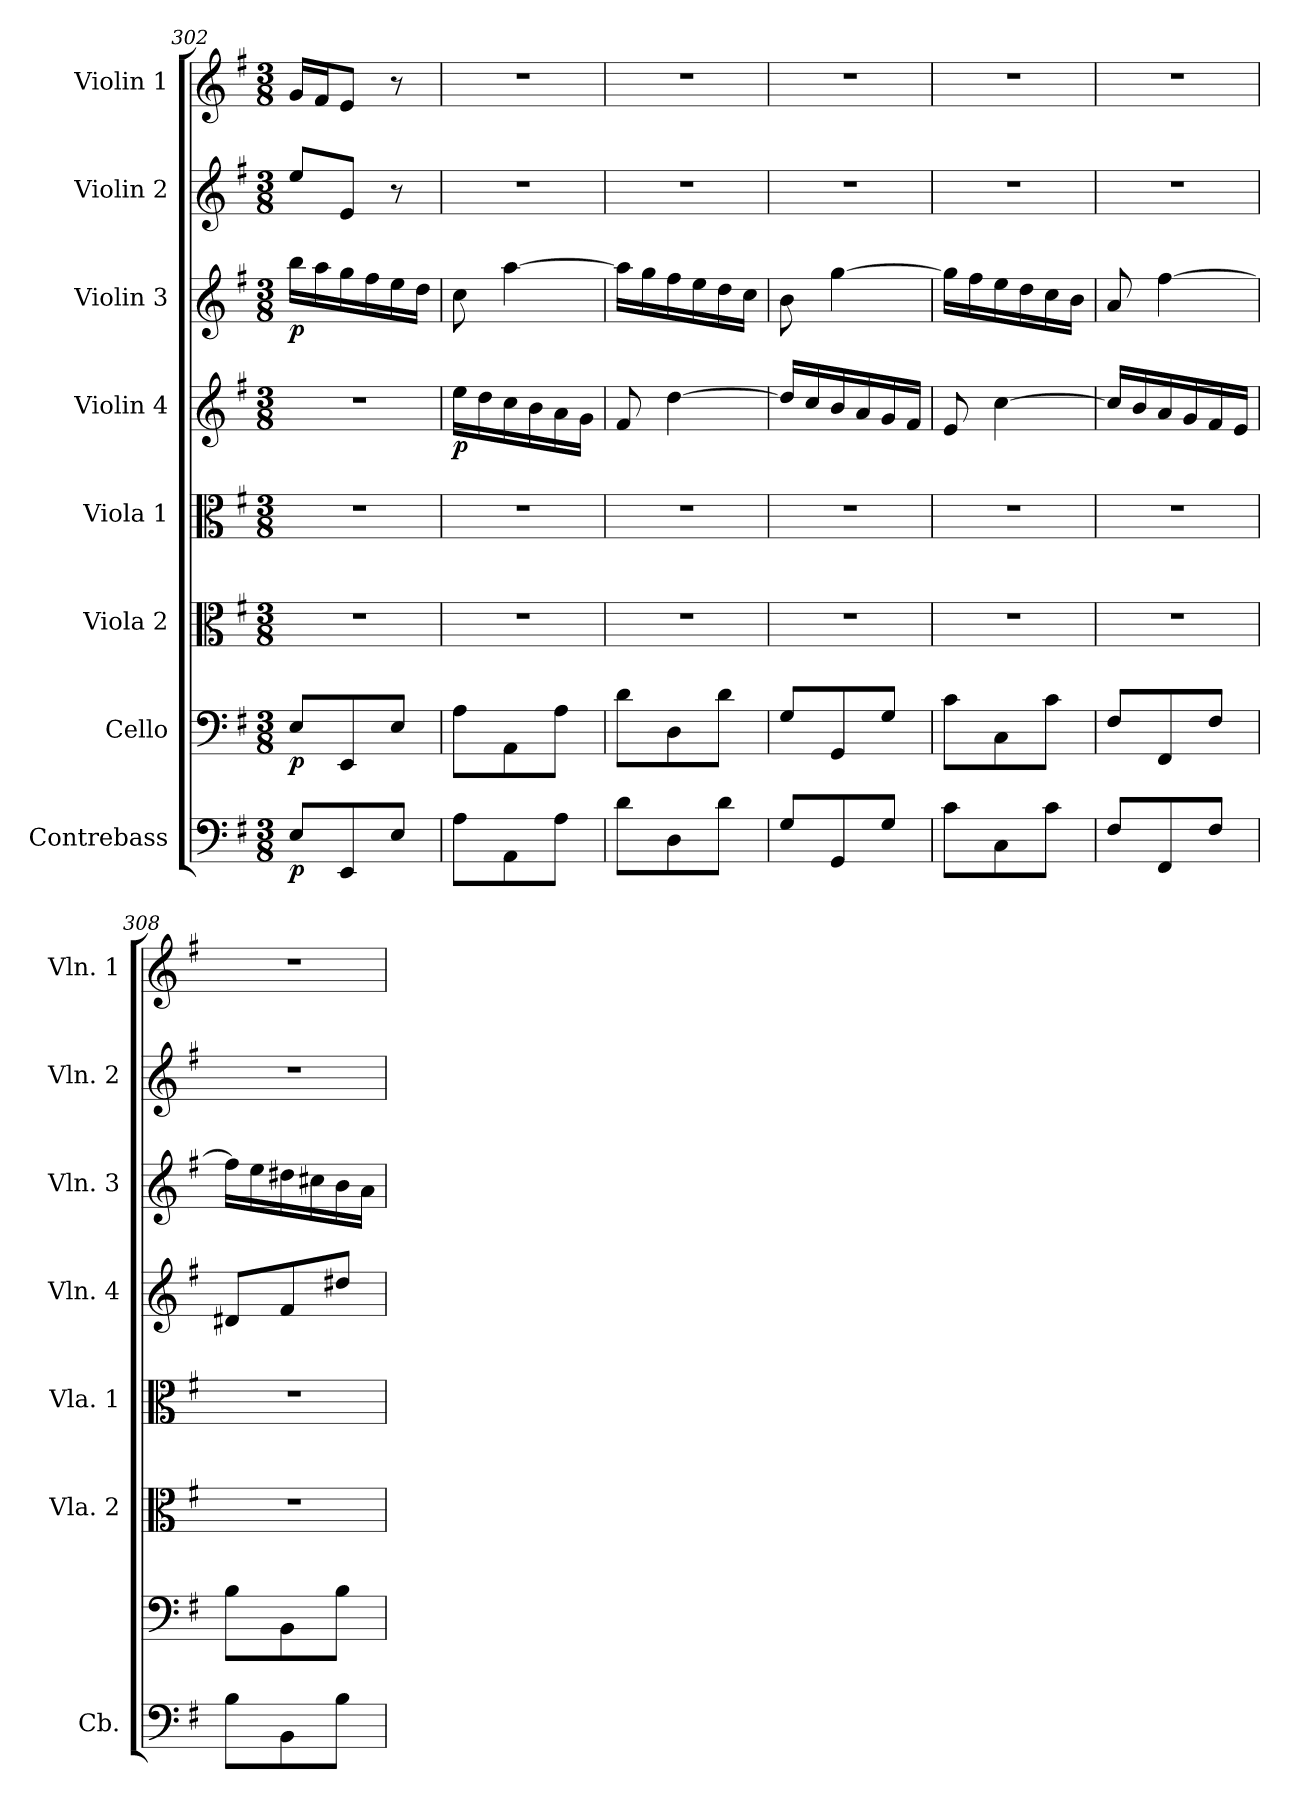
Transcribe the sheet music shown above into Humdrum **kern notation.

**kern	**dynam	**kern	**dynam	**kern	**kern	**kern	**dynam	**kern	**dynam	**kern	**kern
*part8	*part8	*part7	*part7	*part6	*part5	*part4	*part4	*part3	*part3	*part2	*part1
*staff8	*staff8	*staff7	*staff7	*staff6	*staff5	*staff4	*staff4	*staff3	*staff3	*staff2	*staff1
*I"Contrebass	*	*I"Cello	*	*I"Viola 2	*I"Viola 1	*I"Violin 4	*	*I"Violin 3	*	*I"Violin 2	*I"Violin 1
*I'Cb.	*	*	*	*I'Vla. 2	*I'Vla. 1	*I'Vln. 4	*	*I'Vln. 3	*	*I'Vln. 2	*I'Vln. 1
*clefF4	*	*clefF4	*	*clefC3	*clefC3	*clefG2	*	*clefG2	*	*clefG2	*clefG2
*ITrd7c12	*	*	*	*	*	*	*	*	*	*	*
*k[f#]	*	*k[f#]	*	*k[f#]	*k[f#]	*k[f#]	*	*k[f#]	*	*k[f#]	*k[f#]
*M3/8	*	*M3/8	*	*M3/8	*M3/8	*M3/8	*	*M3/8	*	*M3/8	*M3/8
=302	=302	=302	=302	=302	=302	=302	=302	=302	=302	=302	=302
!	!LO:DY:b	!	!LO:DY:b	!	!	!	!	!	!LO:DY:b	!	!
8EE/L	p	8E/L	p	4.r	4.r	4.r	.	16bb\LL	p	8ee/L	16g/LL
.	.	.	.	.	.	.	.	16aa\	.	.	16f#/J
8EEE/	.	8EE/	.	.	.	.	.	16gg\	.	8e/J	8e/J
.	.	.	.	.	.	.	.	16ff#\	.	.	.
8EE/J	.	8E/J	.	.	.	.	.	16ee\	.	8r	8r
.	.	.	.	.	.	.	.	16dd\JJ	.	.	.
=303	=303	=303	=303	=303	=303	=303	=303	=303	=303	=303	=303
!	!	!	!	!	!	!	!LO:DY:b	!	!	!	!
8AA\L	.	8A\L	.	4.r	4.r	16ee\LL	p	8cc\	.	4.r	4.r
.	.	.	.	.	.	16dd\	.	.	.	.	.
8AAA\	.	8AA\	.	.	.	16cc\	.	[4aa\	.	.	.
.	.	.	.	.	.	16b\	.	.	.	.	.
8AA\J	.	8A\J	.	.	.	16a\	.	.	.	.	.
.	.	.	.	.	.	16g\JJ	.	.	.	.	.
!!LO:PB:g=z
=304	=304	=304	=304	=304	=304	=304	=304	=304	=304	=304	=304
8D\L	.	8d\L	.	4.r	4.r	8f#/	.	16aa\LL]	.	4.r	4.r
.	.	.	.	.	.	.	.	16gg\	.	.	.
8DD\	.	8D\	.	.	.	[4dd\	.	16ff#\	.	.	.
.	.	.	.	.	.	.	.	16ee\	.	.	.
8D\J	.	8d\J	.	.	.	.	.	16dd\	.	.	.
.	.	.	.	.	.	.	.	16cc\JJ	.	.	.
=305	=305	=305	=305	=305	=305	=305	=305	=305	=305	=305	=305
8GG/L	.	8G/L	.	4.r	4.r	16dd/LL]	.	8b\	.	4.r	4.r
.	.	.	.	.	.	16cc/	.	.	.	.	.
8GGG/	.	8GG/	.	.	.	16b/	.	[4gg\	.	.	.
.	.	.	.	.	.	16a/	.	.	.	.	.
8GG/J	.	8G/J	.	.	.	16g/	.	.	.	.	.
.	.	.	.	.	.	16f#/JJ	.	.	.	.	.
=306	=306	=306	=306	=306	=306	=306	=306	=306	=306	=306	=306
8C\L	.	8c\L	.	4.r	4.r	8e/	.	16gg\LL]	.	4.r	4.r
.	.	.	.	.	.	.	.	16ff#\	.	.	.
8CC\	.	8C\	.	.	.	[4cc\	.	16ee\	.	.	.
.	.	.	.	.	.	.	.	16dd\	.	.	.
8C\J	.	8c\J	.	.	.	.	.	16cc\	.	.	.
.	.	.	.	.	.	.	.	16b\JJ	.	.	.
=307	=307	=307	=307	=307	=307	=307	=307	=307	=307	=307	=307
8FF#/L	.	8F#/L	.	4.r	4.r	16cc/LL]	.	8a/	.	4.r	4.r
.	.	.	.	.	.	16b/	.	.	.	.	.
8FFF#/	.	8FF#/	.	.	.	16a/	.	[4ff#\	.	.	.
.	.	.	.	.	.	16g/	.	.	.	.	.
8FF#/J	.	8F#/J	.	.	.	16f#/	.	.	.	.	.
.	.	.	.	.	.	16e/JJ	.	.	.	.	.
=308	=308	=308	=308	=308	=308	=308	=308	=308	=308	=308	=308
8BB\L	.	8B\L	.	4.r	4.r	8d#X/L	.	16ff#\LL]	.	4.r	4.r
.	.	.	.	.	.	.	.	16ee\	.	.	.
8BBB\	.	8BB\	.	.	.	8f#/	.	16dd#X\	.	.	.
.	.	.	.	.	.	.	.	16cc#X\	.	.	.
8BB\J	.	8B\J	.	.	.	8dd#X/J	.	16b\	.	.	.
.	.	.	.	.	.	.	.	16a\JJ	.	.	.
=	=	=	=	=	=	=	=	=	=	=	=
*-	*-	*-	*-	*-	*-	*-	*-	*-	*-	*-	*-
